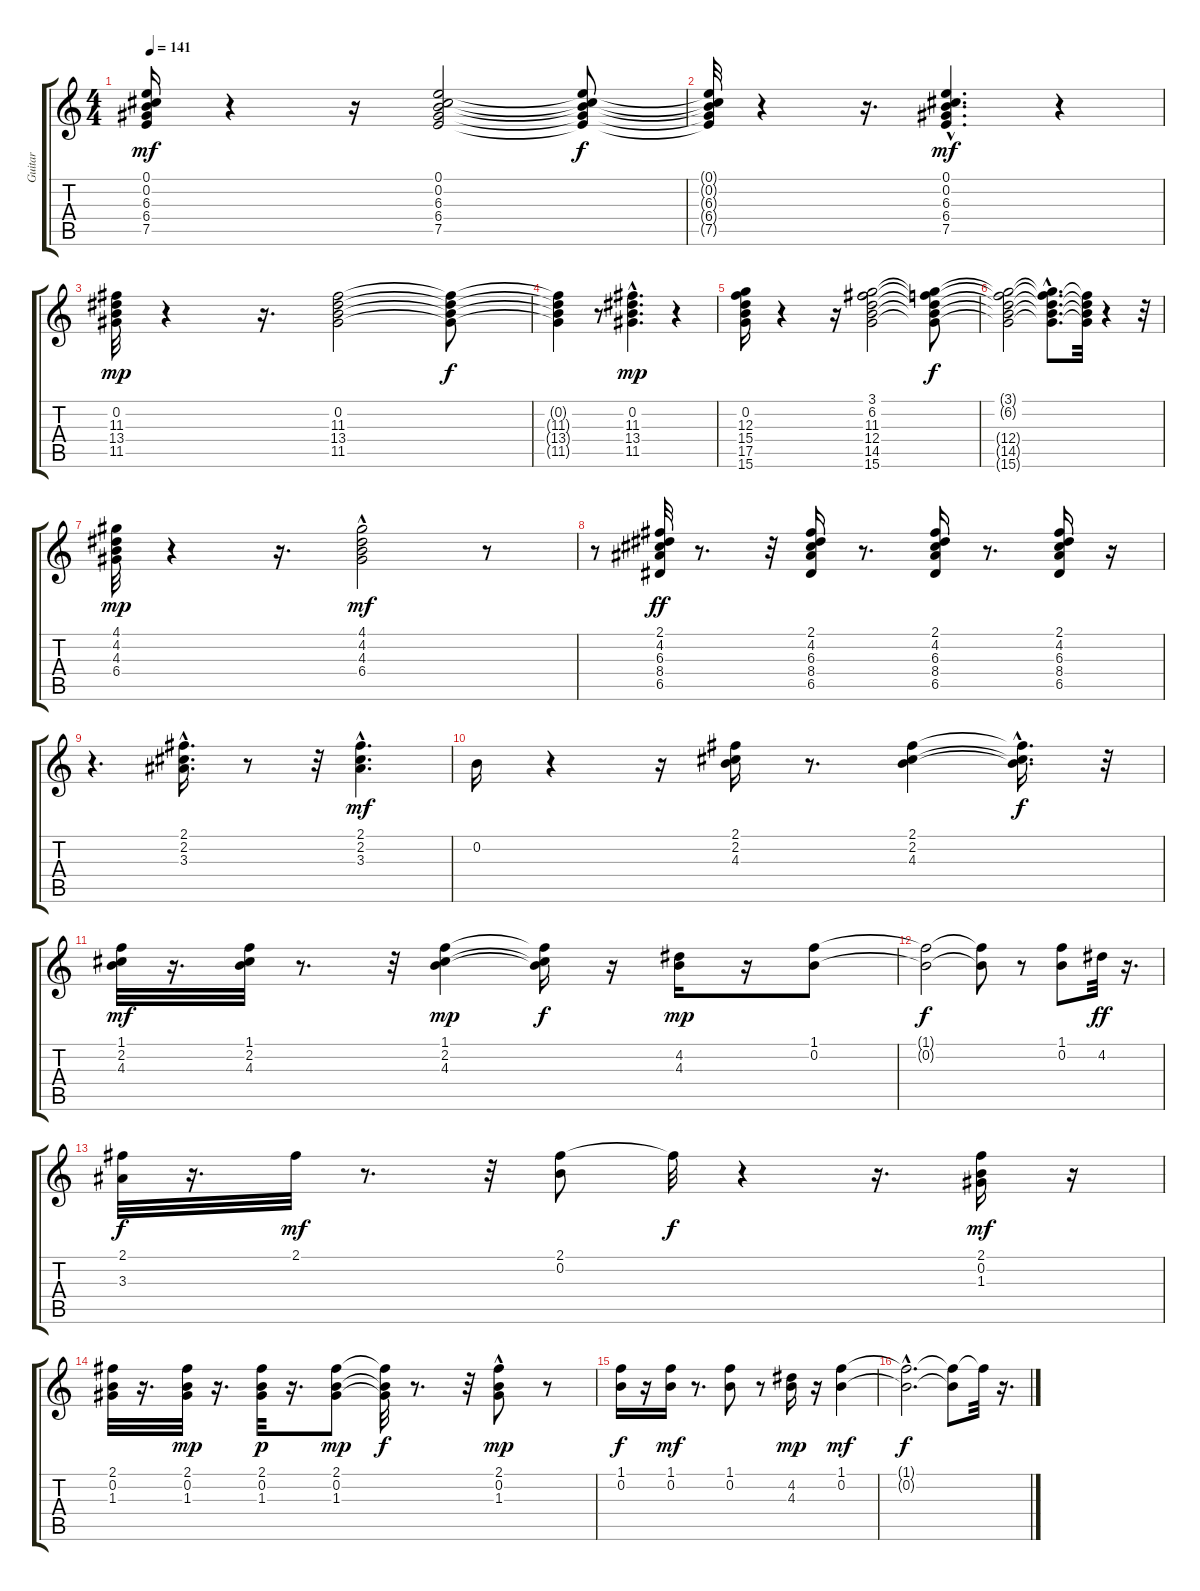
\track ("Guitar" "Guitar") {instrument electricguitarjazz}
\staff {score tabs}
\tuning (E4 B3 G3 D3 A2 E2) {hide}
\ts (4 4)
\tempo 141
\clef g2
\ks c
(0.1 0.2 6.3 6.4 7.5).16{dy mf} r.4 r.16 (0.1 0.2 6.3 6.4 7.5).2 (0.1{t} 0.2{t} 6.3{t} 6.4{t} 7.5{t}).8{dy f} |
(0.1{t} 0.2{t} 6.3{t} 6.4{t} 7.5{t}).32 r.4 r.16{d} (0.1{hac} 0.2{hac} 6.3{hac} 6.4{hac} 7.5).4{d dy mf} r.4 |
(0.2 11.3 13.4 11.5).32{dy mp} r.4 r.16{d} (0.2 11.3 13.4 11.5).2 (0.2{t} 11.3{t} 13.4{t} 11.5{t}).8{dy f} |
(0.2{t} 11.3{t} 13.4{t} 11.5{t}).4 r.8 (0.2 11.3{hac} 13.4 11.5).4{d dy mp} r.4 |
(0.2 12.3 15.4 17.5 15.6).16 r.4 r.16 (3.1 6.2 11.3 12.4 14.5 15.6).2 (3.1{t} 6.2{t} 12.4{t} 14.5{t} 15.6{t}).8{dy f} |
(3.1{t} 6.2{t} 12.4{t} 14.5{t} 15.6{t}).2 (3.1{hac t} 6.2{hac t} 12.4{hac t} 14.5{hac t} 15.6{hac t}).8{d} (6.2{t} 12.4{t} 14.5{t} 15.6{t}).32 r.4 r.32 |
(4.1 4.2 4.3 6.4).32{dy mp} r.4 r.16{d} (4.1 4.2{hac} 4.3{hac} 6.4{hac}).2{dy mf} r.8 |
r.8 (2.1 4.2 6.3 8.4 6.5).32{dy ff} r.8{d} r.32 (2.1 4.2 6.3 8.4 6.5).16 r.8{d} (2.1 4.2 6.3 8.4 6.5).16 r.8{d} (2.1 4.2 6.3 8.4 6.5).16 r.16 |
r.4{d} (2.1{hac} 2.2 3.3).16{d} r.8 r.32 (2.1{hac} 2.2{hac} 3.3).4{d dy mf} |
0.2.16 r.4 r.16 (2.1 2.2 4.3).16 r.8{d} (2.1 2.2 4.3).4 (2.1{hac t} 2.2{t} 4.3{hac t}).16{d dy f} r.32 |
(1.1 2.2 4.3).32{dy mf} r.16{d} (1.1 2.2 4.3).32 r.8{d} r.32 (1.1 2.2 4.3).4{dy mp} (1.1{t} 2.2{t} 4.3{t}).16{dy f} r.16 (4.2 4.3).16{dy mp} r.16 (1.1 0.2).8 |
(1.1{t} 0.2{t}).2{dy f} (1.1{t} 0.2{t}).8 r.8 (1.1 0.2).8 4.2.32{dy ff} r.16{d} |
(2.1 3.3).32{dy f} r.16{d} 2.1.32{dy mf} r.8{d} r.32 (2.1 0.2).8 2.1{t}.32{dy f} r.4 r.16{d} (2.1 0.2 1.3).16{dy mf} r.16 |
(2.1 0.2 1.3).32 r.16{d} (2.1 0.2 1.3).32{dy mp} r.16{d} (2.1 0.2 1.3).32{dy p} r.16{d} (2.1 0.2 1.3).8{dy mp} (2.1{t} 0.2{t} 1.3{t}).32{dy f} r.8{d} r.32 (2.1 0.2{hac} 1.3{hac}).8{dy mp} r.8 |
(1.1 0.2).16{dy f} r.16 (1.1 0.2).16{dy mf} r.8{d} (1.1 0.2).8 r.8 (4.2 4.3).16{dy mp} r.16 (1.1 0.2).4{dy mf} |
(1.1{hac t} 0.2{hac t}).2{d dy f} (1.1{t} 0.2{t}).8 1.1{t}.32 r.16{d}
